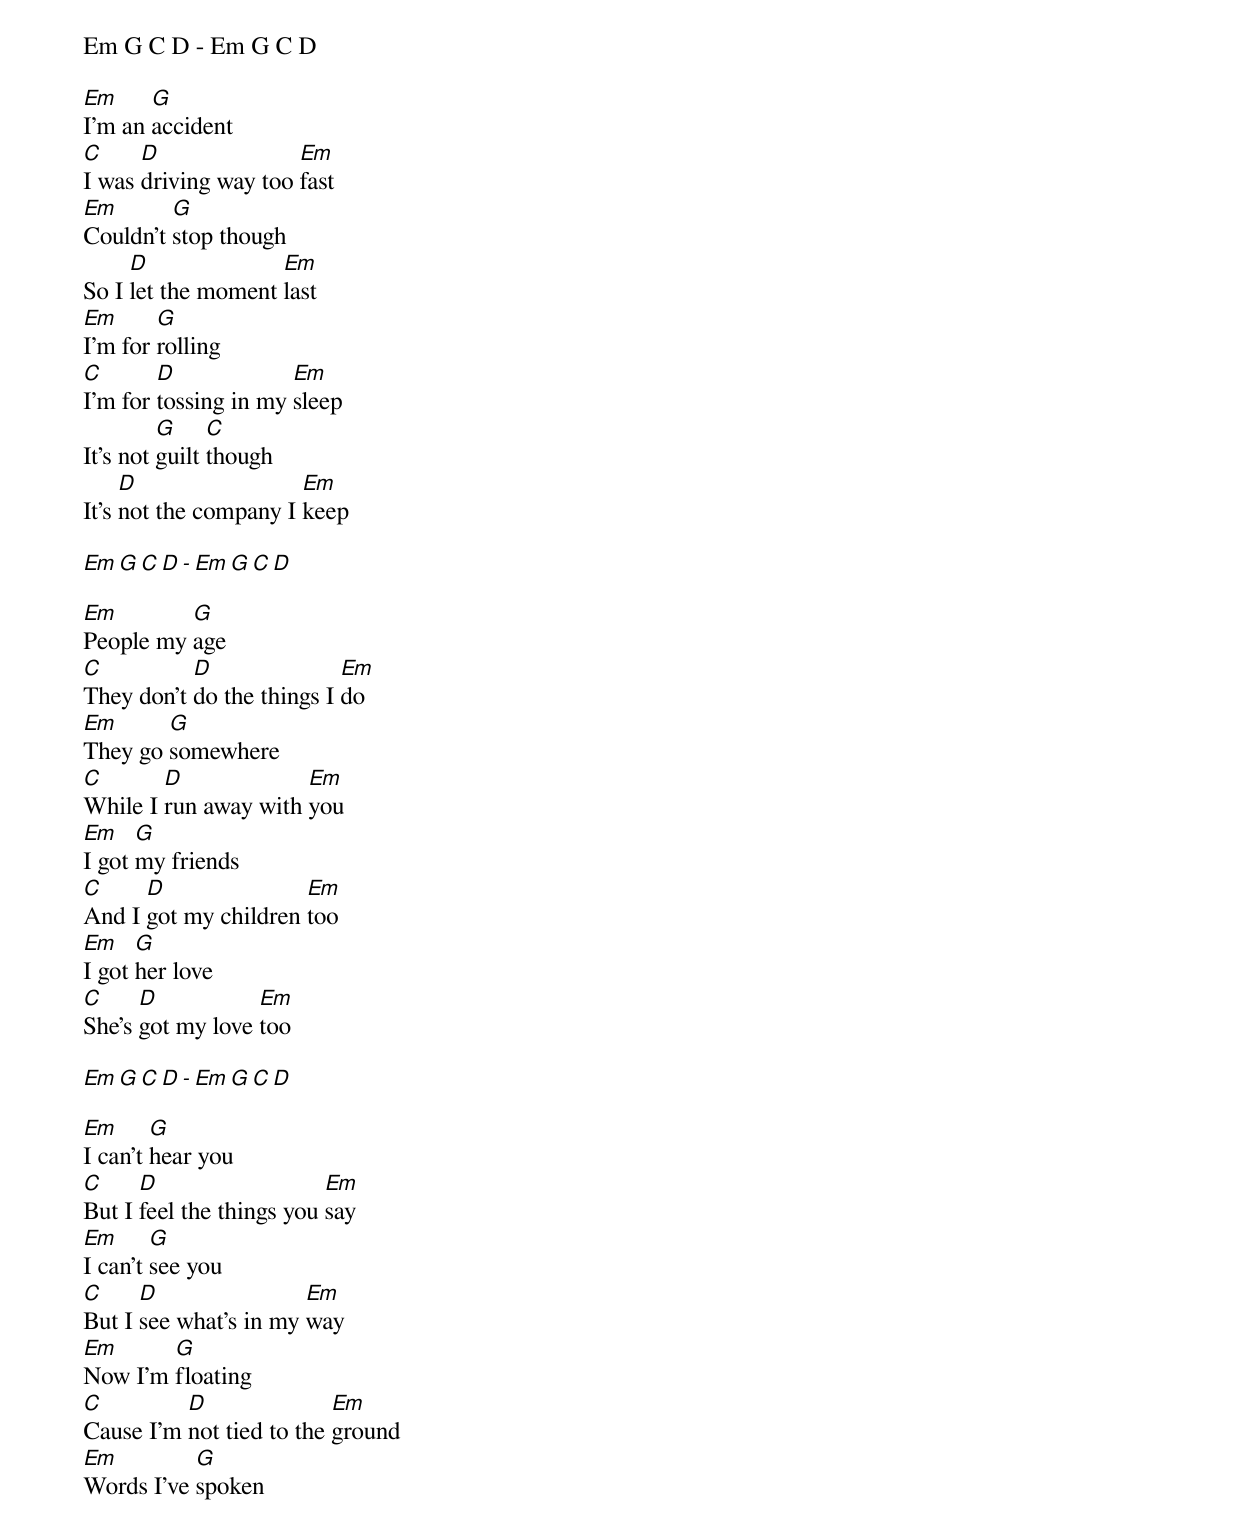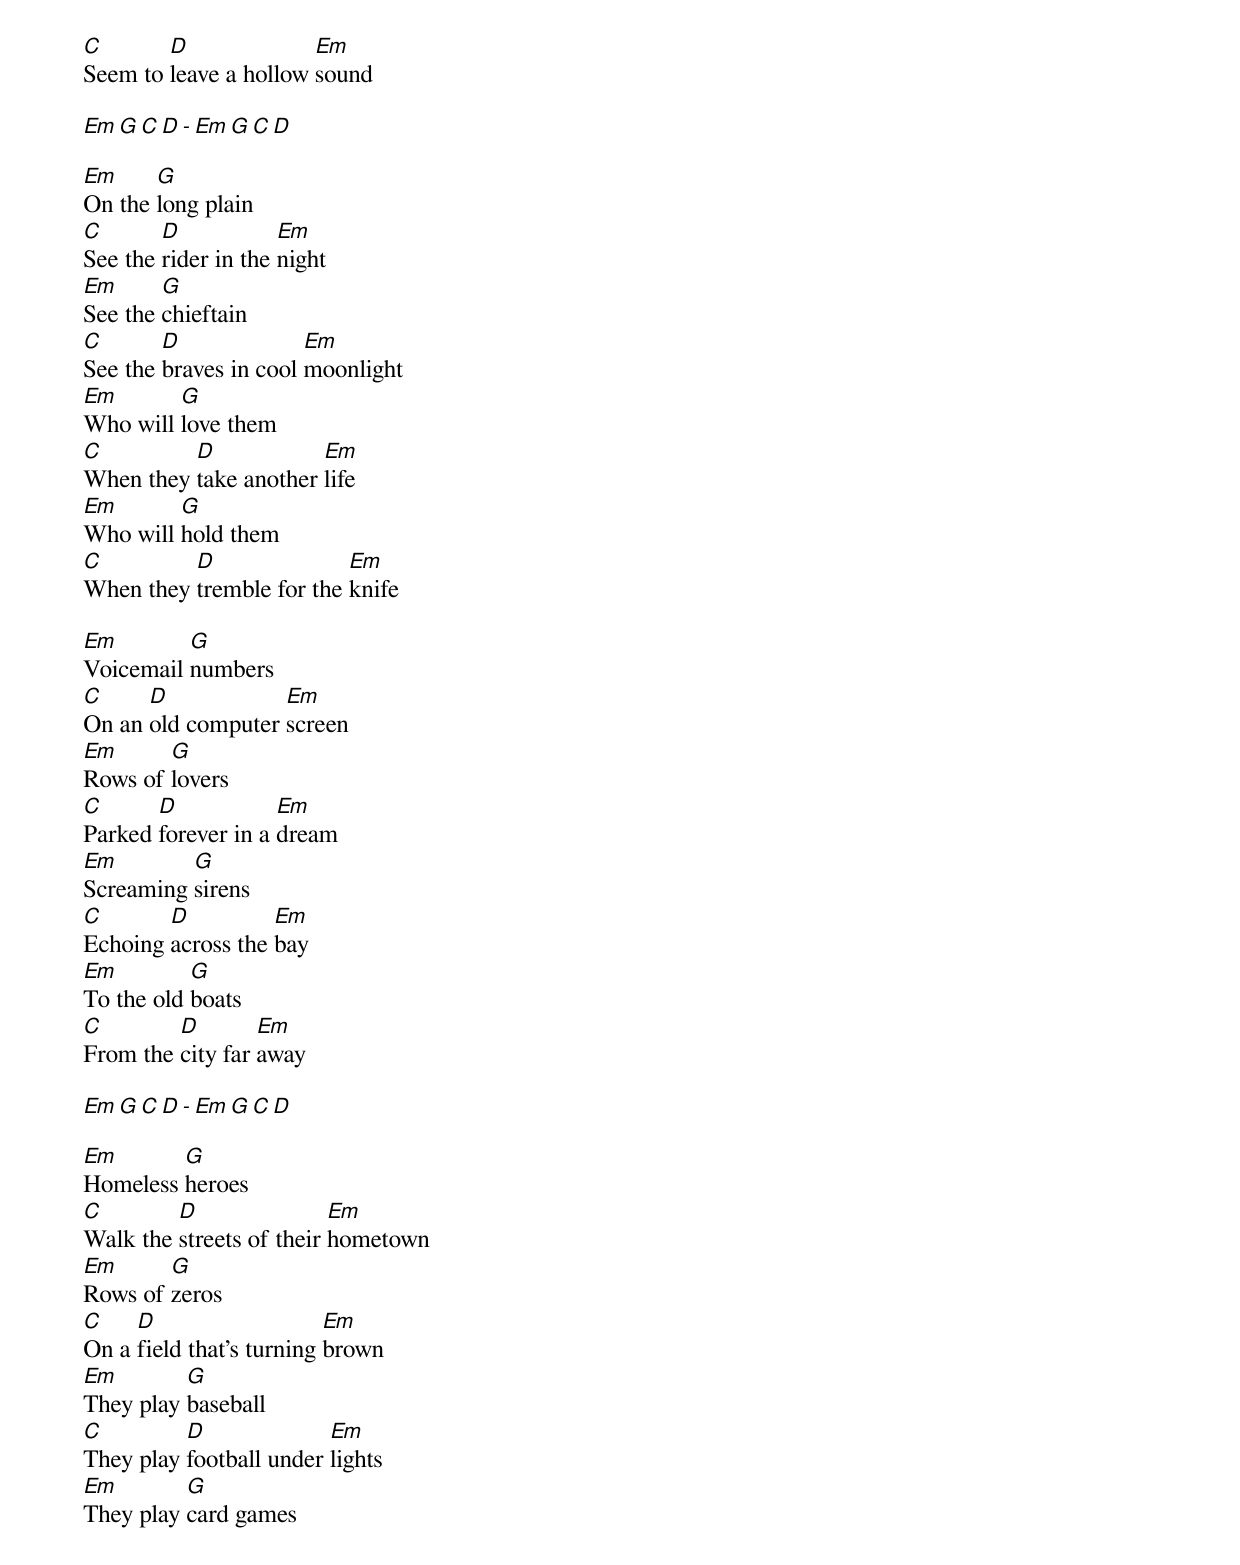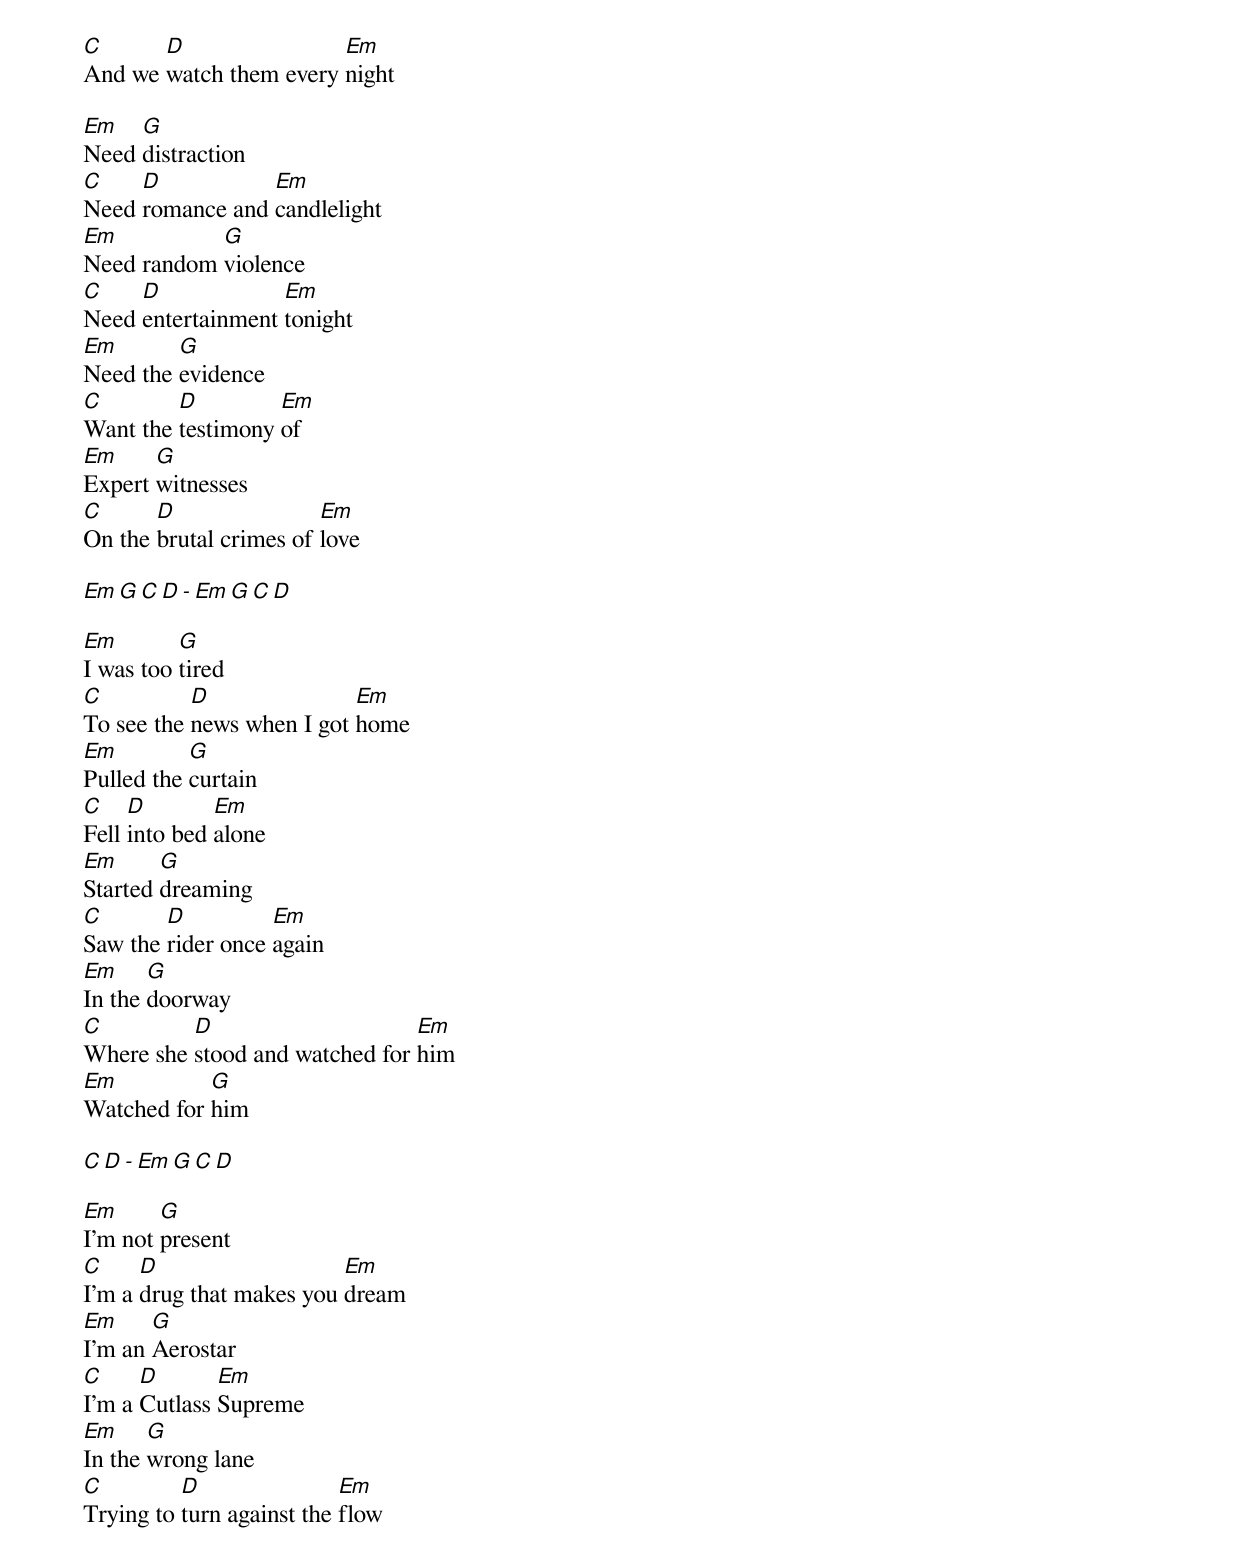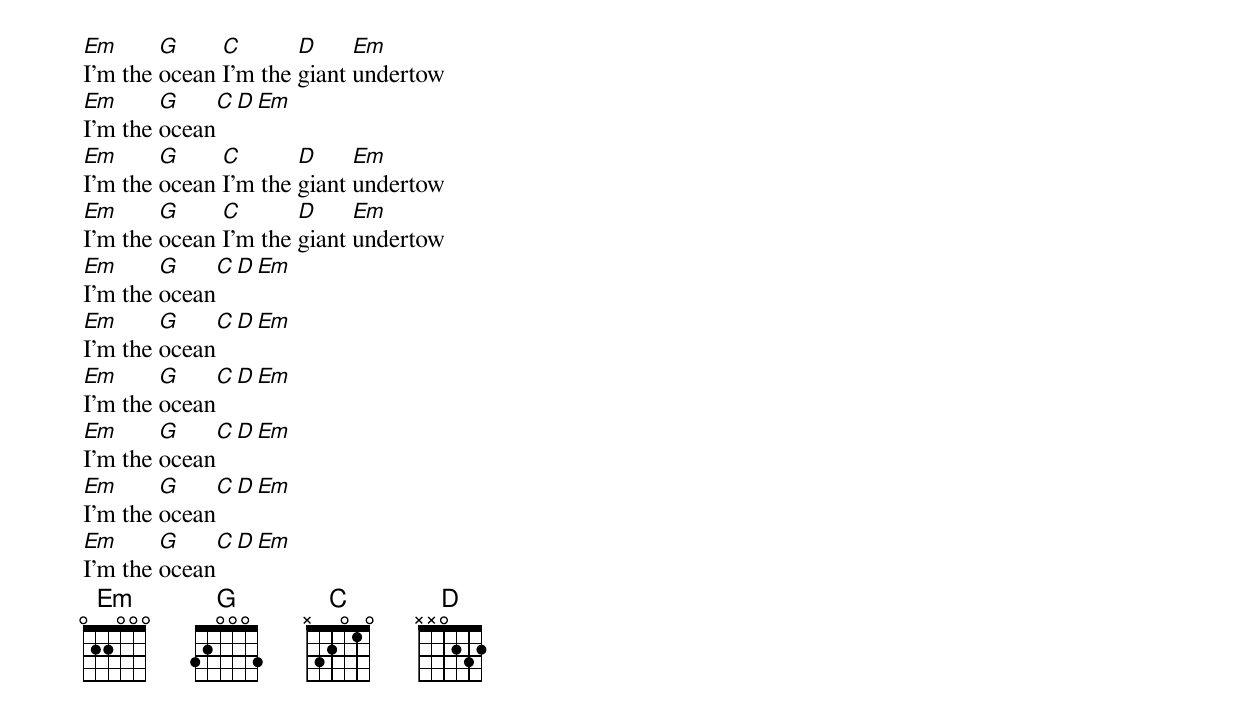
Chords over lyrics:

Em G C D - Em G C D

Em     G
I'm an accident
C     D               Em
I was driving way too fast
Em       G
Couldn't stop though
     D              Em
So I let the moment last
Em      G
I'm for rolling
C       D             Em
I'm for tossing in my sleep
         G     C
It's not guilt though
     D                 Em
It's not the company I keep

Em G C D - Em G C D

Em        G
People my age
C          D               Em
They don't do the things I do
Em      G
They go somewhere
C       D             Em
While I run away with you
Em    G
I got my friends
C     D               Em
And I got my children too
Em    G
I got her love
C     D           Em
She's got my love too

Em G C D - Em G C D

Em      G
I can't hear you
C     D                   Em
But I feel the things you say
Em      G
I can't see you
C     D                Em
But I see what's in my way
Em      G
Now I'm floating
C         D               Em
Cause I'm not tied to the ground
Em         G
Words I've spoken
C       D              Em
Seem to leave a hollow sound

Em G C D - Em G C D

Em     G
On the long plain
C       D            Em
See the rider in the night
Em      G
See the chieftain
C       D              Em
See the braves in cool moonlight
Em       G
Who will love them
C         D            Em
When they take another life
Em       G
Who will hold them
C         D               Em
When they tremble for the knife

Em        G
Voicemail numbers
C     D            Em
On an old computer screen
Em      G
Rows of lovers
C      D            Em
Parked forever in a dream
Em        G
Screaming sirens
C       D          Em
Echoing across the bay
Em         G
To the old boats
C        D        Em
From the city far away

Em G C D - Em G C D

Em       G
Homeless heroes
C        D                Em
Walk the streets of their hometown
Em      G
Rows of zeros
C    D                    Em
On a field that's turning brown
Em        G
They play baseball
C         D              Em
They play football under lights
Em        G
They play card games
C      D                Em
And we watch them every night

Em   G
Need distraction
C    D           Em
Need romance and candlelight
Em          G
Need random violence
C    D             Em
Need entertainment tonight
Em       G
Need the evidence
C        D         Em
Want the testimony of
Em     G
Expert witnesses
C      D                Em
On the brutal crimes of love

Em G C D - Em G C D

Em        G
I was too tired
C          D               Em
To see the news when I got home
Em         G
Pulled the curtain
C    D        Em
Fell into bed alone
Em      G
Started dreaming
C       D          Em
Saw the rider once again
Em     G
In the doorway
C         D                     Em
Where she stood and watched for him
Em          G
Watched for him

C D - Em G C D

Em      G
I'm not present
C     D                   Em
I'm a drug that makes you dream
Em     G
I'm an Aerostar
C     D       Em
I'm a Cutlass Supreme
Em     G
In the wrong lane
C         D                Em
Trying to turn against the flow

Em      G     C       D     Em
I'm the ocean I'm the giant undertow
Em      G     C       D     Em
I'm the ocean
Em      G     C       D     Em
I'm the ocean I'm the giant undertow
Em      G     C       D     Em
I'm the ocean I'm the giant undertow
Em      G     C       D     Em
I'm the ocean
Em      G     C       D     Em
I'm the ocean
Em      G     C       D     Em
I'm the ocean
Em      G     C       D     Em
I'm the ocean
Em      G     C       D     Em
I'm the ocean
Em      G     C       D     Em
I'm the ocean
